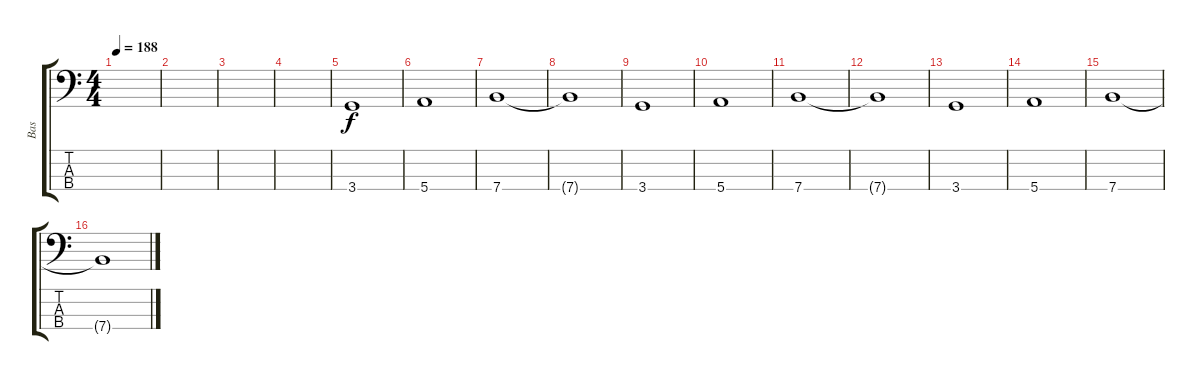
\track ("Bas" "Bas") {instrument electricbassfinger}
\staff {score tabs}
\tuning (G2 D2 A1 E1) {hide}
\ts (4 4)
\tempo 188
\clef f4
\ks c
|
|
|
|
3.4.1 |
5.4.1 |
7.4.1 |
7.4{t}.1 |
3.4.1 |
5.4.1 |
7.4.1 |
7.4{t}.1 |
3.4.1 |
5.4.1 |
7.4.1 |
7.4{t}.1
